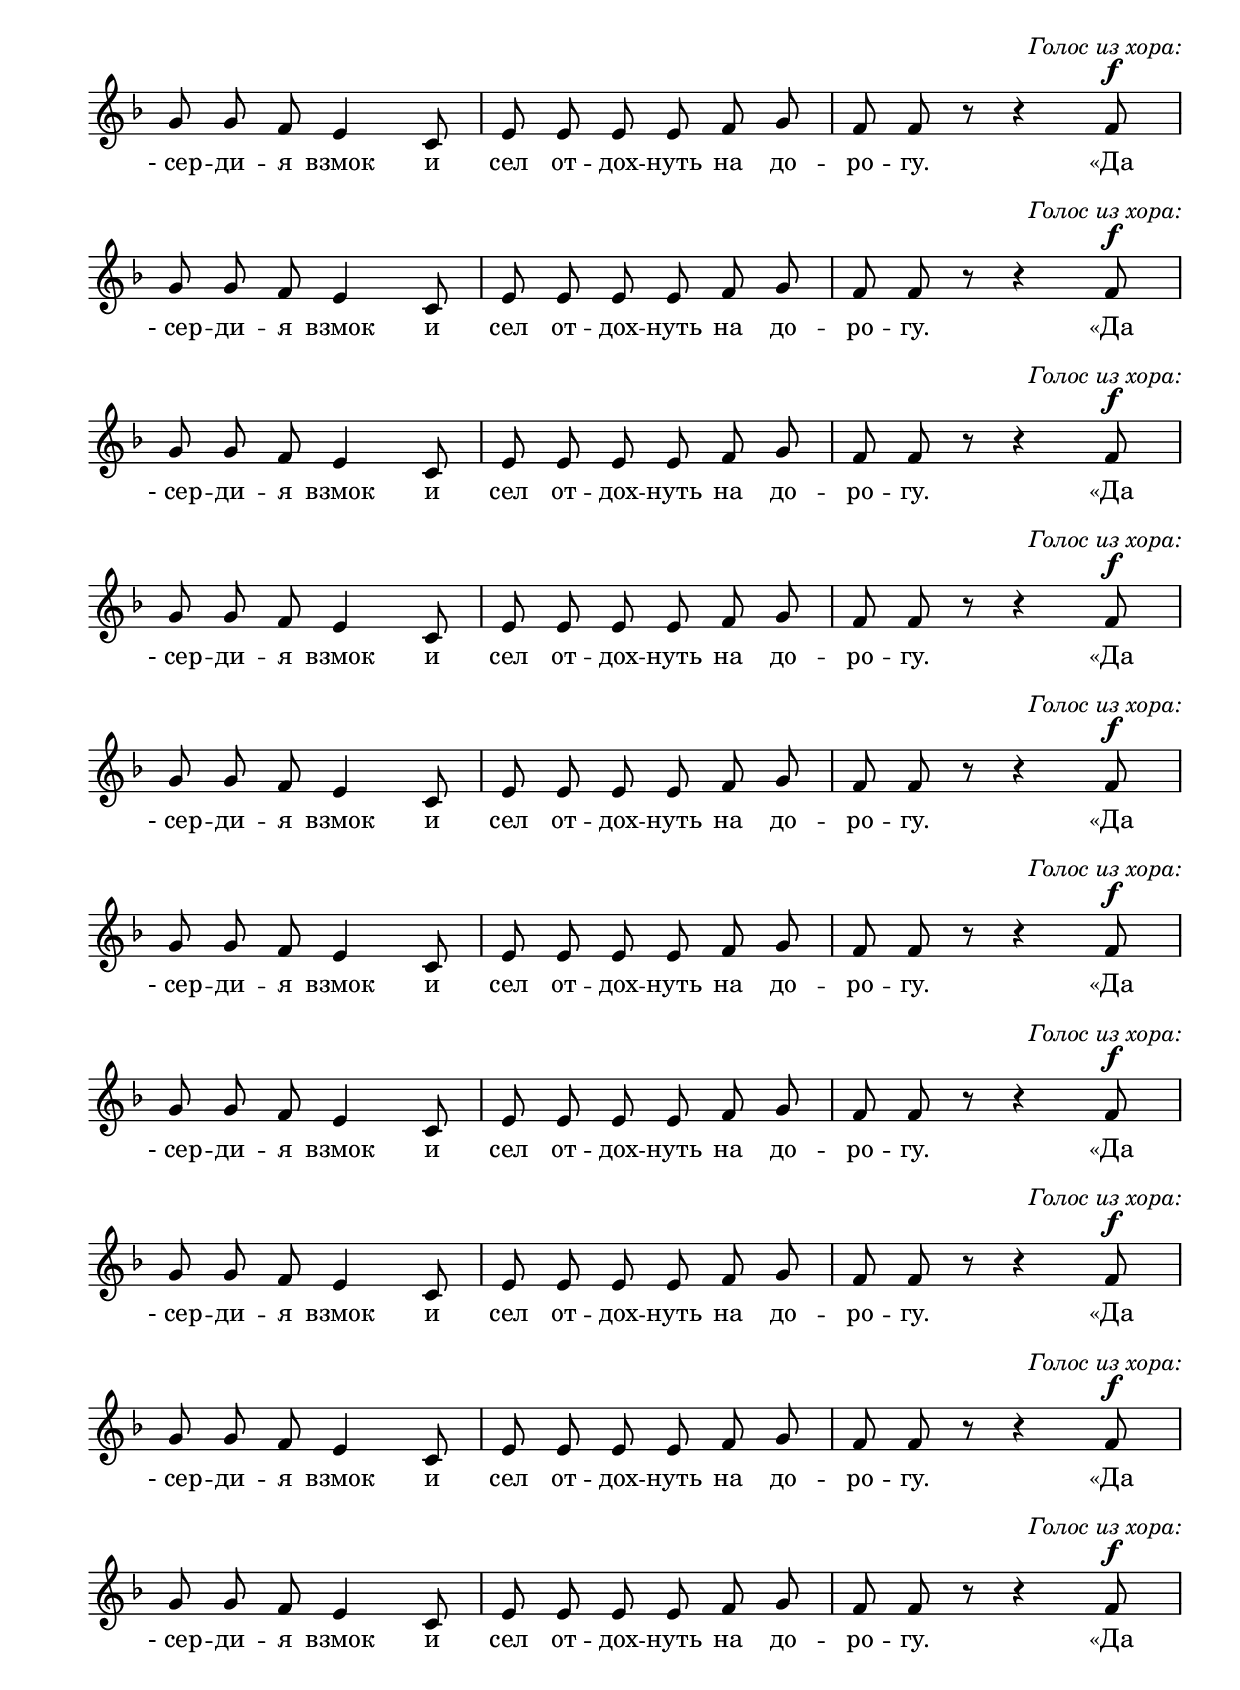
\version "2.18.2"
% закомментируйте строку ниже, чтобы получался pdf с навигацией
#(ly:set-option 'point-and-click #f)
#(ly:set-option 'midi-extension "mid")
#(set-default-paper-size "a4")
%#(set-global-staff-size 16)

\header {
%  composer = "муз. Д.В.Аллеманова"
  %title = "Ирмосы первого канона"
  % Удалить строку версии LilyPond 
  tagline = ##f
}

  \paper {
    top-margin = 10
    left-margin = 15
    right-margin = 10
    bottom-margin = 10
    indent = 0
    ragged-last-bottom = ##f
    ragged-last = ##f
  }

vc =  \relative c'' {
    \autoBeamOff
    \dynamicUp
    \key f \major
    \time 3/4
    g8 g f e4 c8
    e e e e f g 
    f f r r4 f8\f^\markup\italic\center-align"Голос из хора:"
  }
  
  lr = \lyricmode {
    -_сер -- ди -- я взмок и сел от -- дох -- нуть на до -- ро -- гу. «Да
  }

\score {
  \new Staff {
  << \new Voice="soprano" { \vc }
  \new Lyrics \lyricsto "soprano" { \lr }
  >>
  }
   \layout { 
      \context {
        \Staff
         \remove "Time_signature_engraver"
         \remove "Bar_number_engraver"
      }
    }
}
\score {
  \new Staff {
  << \new Voice="soprano" { \vc }
  \new Lyrics \lyricsto "soprano" { \lr }
  >>
  }
   \layout { 
      \context {
        \Staff
         \remove "Time_signature_engraver"
         \remove "Bar_number_engraver"
      }
    }
}
\score {
  \new Staff {
  << \new Voice="soprano" { \vc }
  \new Lyrics \lyricsto "soprano" { \lr }
  >>
  }
   \layout { 
      \context {
        \Staff
         \remove "Time_signature_engraver"
         \remove "Bar_number_engraver"
      }
    }
}
\score {
  \new Staff {
  << \new Voice="soprano" { \vc }
  \new Lyrics \lyricsto "soprano" { \lr }
  >>
  }
   \layout { 
      \context {
        \Staff
         \remove "Time_signature_engraver"
         \remove "Bar_number_engraver"
      }
    }
}
\score {
  \new Staff {
  << \new Voice="soprano" { \vc }
  \new Lyrics \lyricsto "soprano" { \lr }
  >>
  }
   \layout { 
      \context {
        \Staff
         \remove "Time_signature_engraver"
         \remove "Bar_number_engraver"
      }
    }
}
\score {
  \new Staff {
  << \new Voice="soprano" { \vc }
  \new Lyrics \lyricsto "soprano" { \lr }
  >>
  }
   \layout { 
      \context {
        \Staff
         \remove "Time_signature_engraver"
         \remove "Bar_number_engraver"
      }
    }
}
\score {
  \new Staff {
  << \new Voice="soprano" { \vc }
  \new Lyrics \lyricsto "soprano" { \lr }
  >>
  }
   \layout { 
      \context {
        \Staff
         \remove "Time_signature_engraver"
         \remove "Bar_number_engraver"
      }
    }
}
\score {
  \new Staff {
  << \new Voice="soprano" { \vc }
  \new Lyrics \lyricsto "soprano" { \lr }
  >>
  }
   \layout { 
      \context {
        \Staff
         \remove "Time_signature_engraver"
         \remove "Bar_number_engraver"
      }
    }
}

\score {
  \new Staff {
  << \new Voice="soprano" { \vc }
  \new Lyrics \lyricsto "soprano" { \lr }
  >>
  }
   \layout { 
      \context {
        \Staff
         \remove "Time_signature_engraver"
         \remove "Bar_number_engraver"
      }
    }
}
\score {
  \new Staff {
  << \new Voice="soprano" { \vc }
  \new Lyrics \lyricsto "soprano" { \lr }
  >>
  }
   \layout { 
      \context {
        \Staff
         \remove "Time_signature_engraver"
         \remove "Bar_number_engraver"
      }
    }
}
